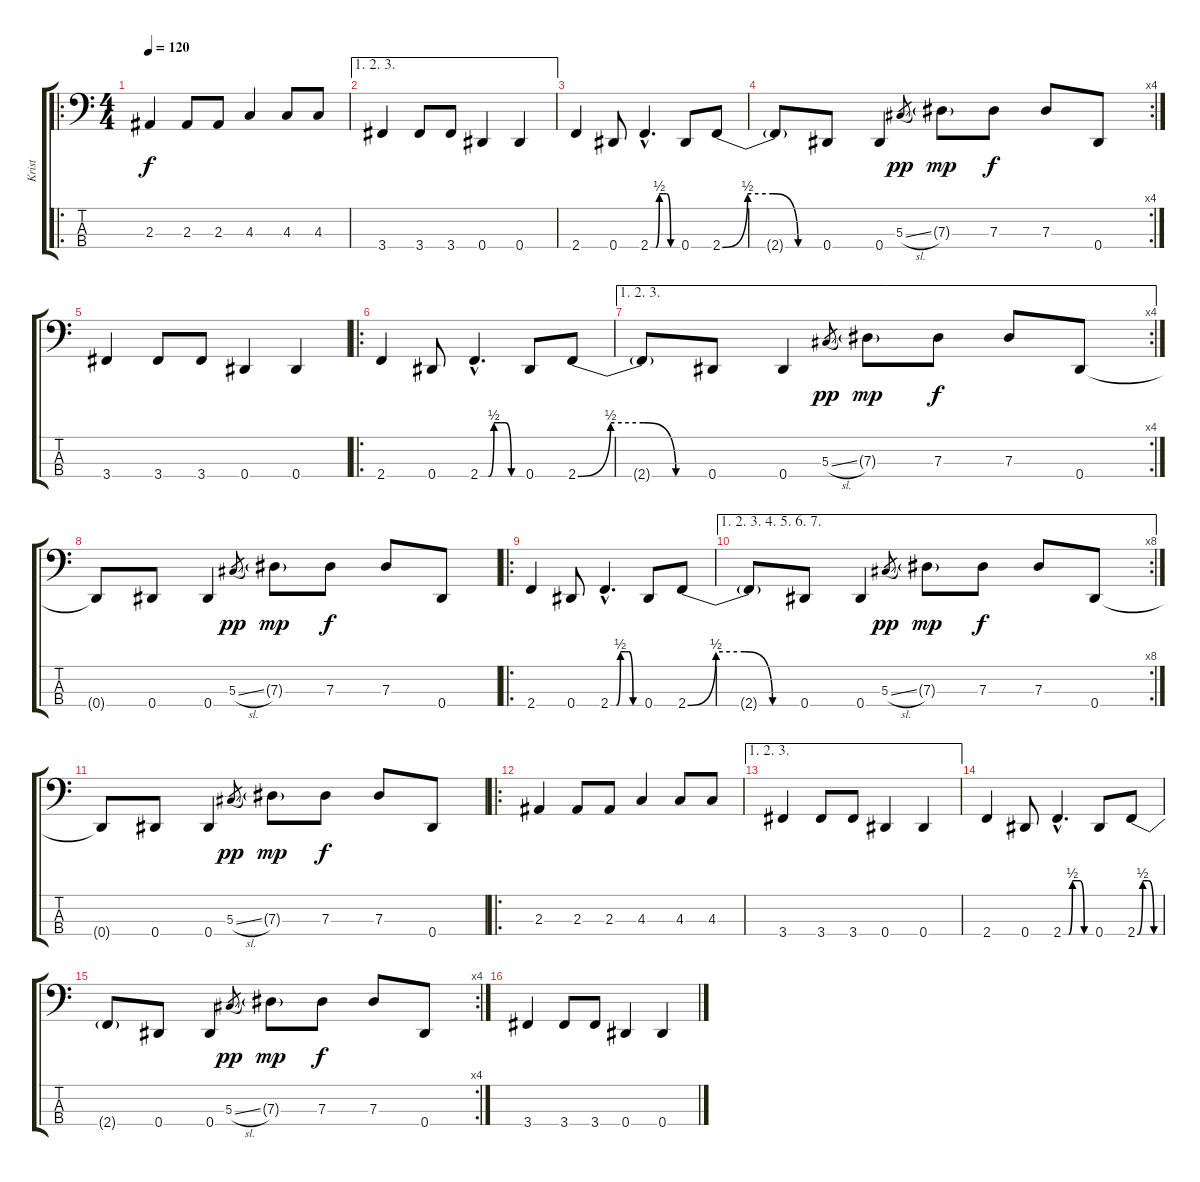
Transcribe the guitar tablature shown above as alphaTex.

\track ("Krist" "Krist") {instrument electricbasspick}
\staff {score tabs}
\tuning (Gb2 Db2 Ab1 Eb1) {hide}
\ro
\ts (4 4)
\tempo 120
\clef f4
\ks c
2.3.4{dy f} 2.3.8 2.3.8 4.3.4 4.3.8 4.3.8 |
\ae (1 2 3)
3.4.4 3.4.8 3.4.8 0.4.4 0.4.4 |
2.4.4 0.4.8 2.4{be (custom 0 0 6 0 12 0 20 2 30 2 36 2 45 0 60 0) hac}.4{d} 0.4.8 2.4{be (custom 0 0 15 2 30 2 45 0 60 0)}.8 |
\rc 4
2.4{t}.8 0.4.8 0.4.4 5.3{sl}.8{gr dy pp} 7.3{g}.8{dy mp} 7.3.8{dy f} 7.3.8 0.4.8 |
3.4.4 3.4.8 3.4.8 0.4.4 0.4.4 |
\ro
2.4.4 0.4.8 2.4{be (custom 0 0 6 0 12 0 20 2 30 2 36 2 45 0 60 0) hac}.4{d} 0.4.8 2.4{be (custom 0 0 15 2 30 2 45 0 60 0)}.8 |
\ae (1 2 3)
\rc 4
2.4{t}.8 0.4.8 0.4.4 5.3{sl}.8{gr dy pp} 7.3{g}.8{dy mp} 7.3.8{dy f} 7.3.8 0.4.8 |
0.4{t}.8 0.4.8 0.4.4 5.3{sl}.8{gr dy pp} 7.3{g}.8{dy mp} 7.3.8{dy f} 7.3.8 0.4.8 |
\ro
2.4.4 0.4.8 2.4{be (custom 0 0 6 0 12 0 20 2 30 2 36 2 45 0 60 0) hac}.4{d} 0.4.8 2.4{be (custom 0 0 15 2 30 2 45 0 60 0)}.8 |
\ae (1 2 3 4 5 6 7)
\rc 8
2.4{t}.8 0.4.8 0.4.4 5.3{sl}.8{gr dy pp} 7.3{g}.8{dy mp} 7.3.8{dy f} 7.3.8 0.4.8 |
0.4{t}.8 0.4.8 0.4.4 5.3{sl}.8{gr dy pp} 7.3{g}.8{dy mp} 7.3.8{dy f} 7.3.8 0.4.8 |
\ro
2.3.4 2.3.8 2.3.8 4.3.4 4.3.8 4.3.8 |
\ae (1 2 3)
3.4.4 3.4.8 3.4.8 0.4.4 0.4.4 |
2.4.4 0.4.8 2.4{be (custom 0 0 6 0 12 0 20 2 30 2 36 2 45 0 60 0) hac}.4{d} 0.4.8 2.4{be (custom 0 0 15 2 30 2 45 0 60 0)}.8 |
\rc 4
2.4{t}.8 0.4.8 0.4.4 5.3{sl}.8{gr dy pp} 7.3{g}.8{dy mp} 7.3.8{dy f} 7.3.8 0.4.8 |
3.4.4 3.4.8 3.4.8 0.4.4 0.4.4
